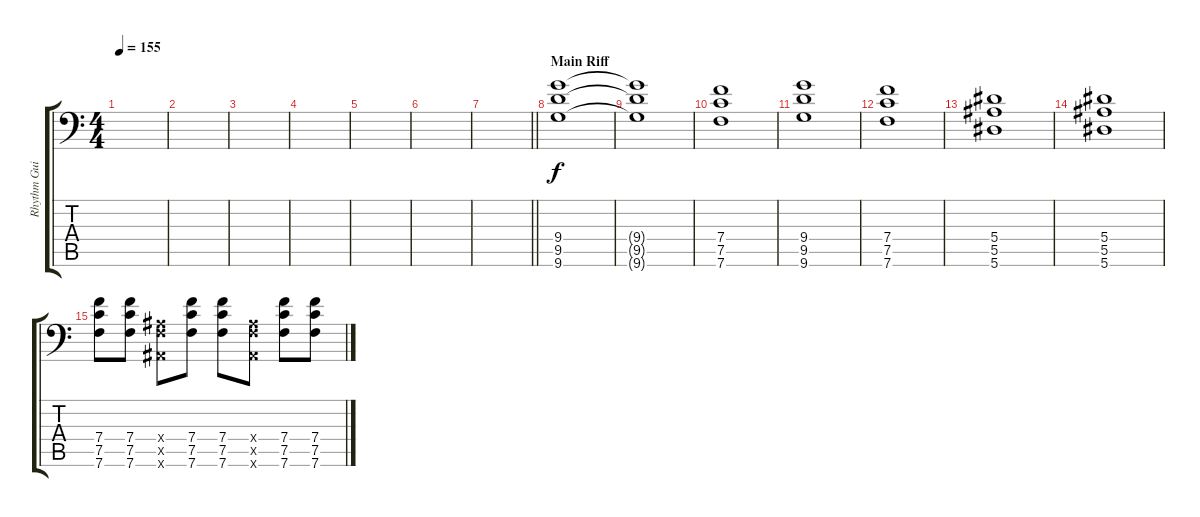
\track ("Rhythm Guitar" "Rhythm Gui") {instrument distortionguitar}
\staff {score tabs}
\tuning (C4 G3 Eb3 Bb2 F2 Bb1) {hide}
\ts (4 4)
\tempo 155
\clef f4
\ks c
|
|
|
|
|
|
\barLineRight lightlight
|
\section ("" "Main Riff")
(9.4 9.5 9.6).1 |
(9.4{t} 9.5{t} 9.6{t}).1 |
(7.4 7.5 7.6).1 |
(9.4 9.5 9.6).1 |
(7.4 7.5 7.6).1 |
(5.4 5.5 5.6).1 |
(5.4 5.5 5.6).1 |
(7.4 7.5 7.6).8 (7.4 7.5 7.6).8 (0.4{x} 0.5{x} 0.6{x}).8 (7.4 7.5 7.6).8 (7.4 7.5 7.6).8 (0.4{x} 0.5{x} 0.6{x}).8 (7.4 7.5 7.6).8 (7.4 7.5 7.6).8
